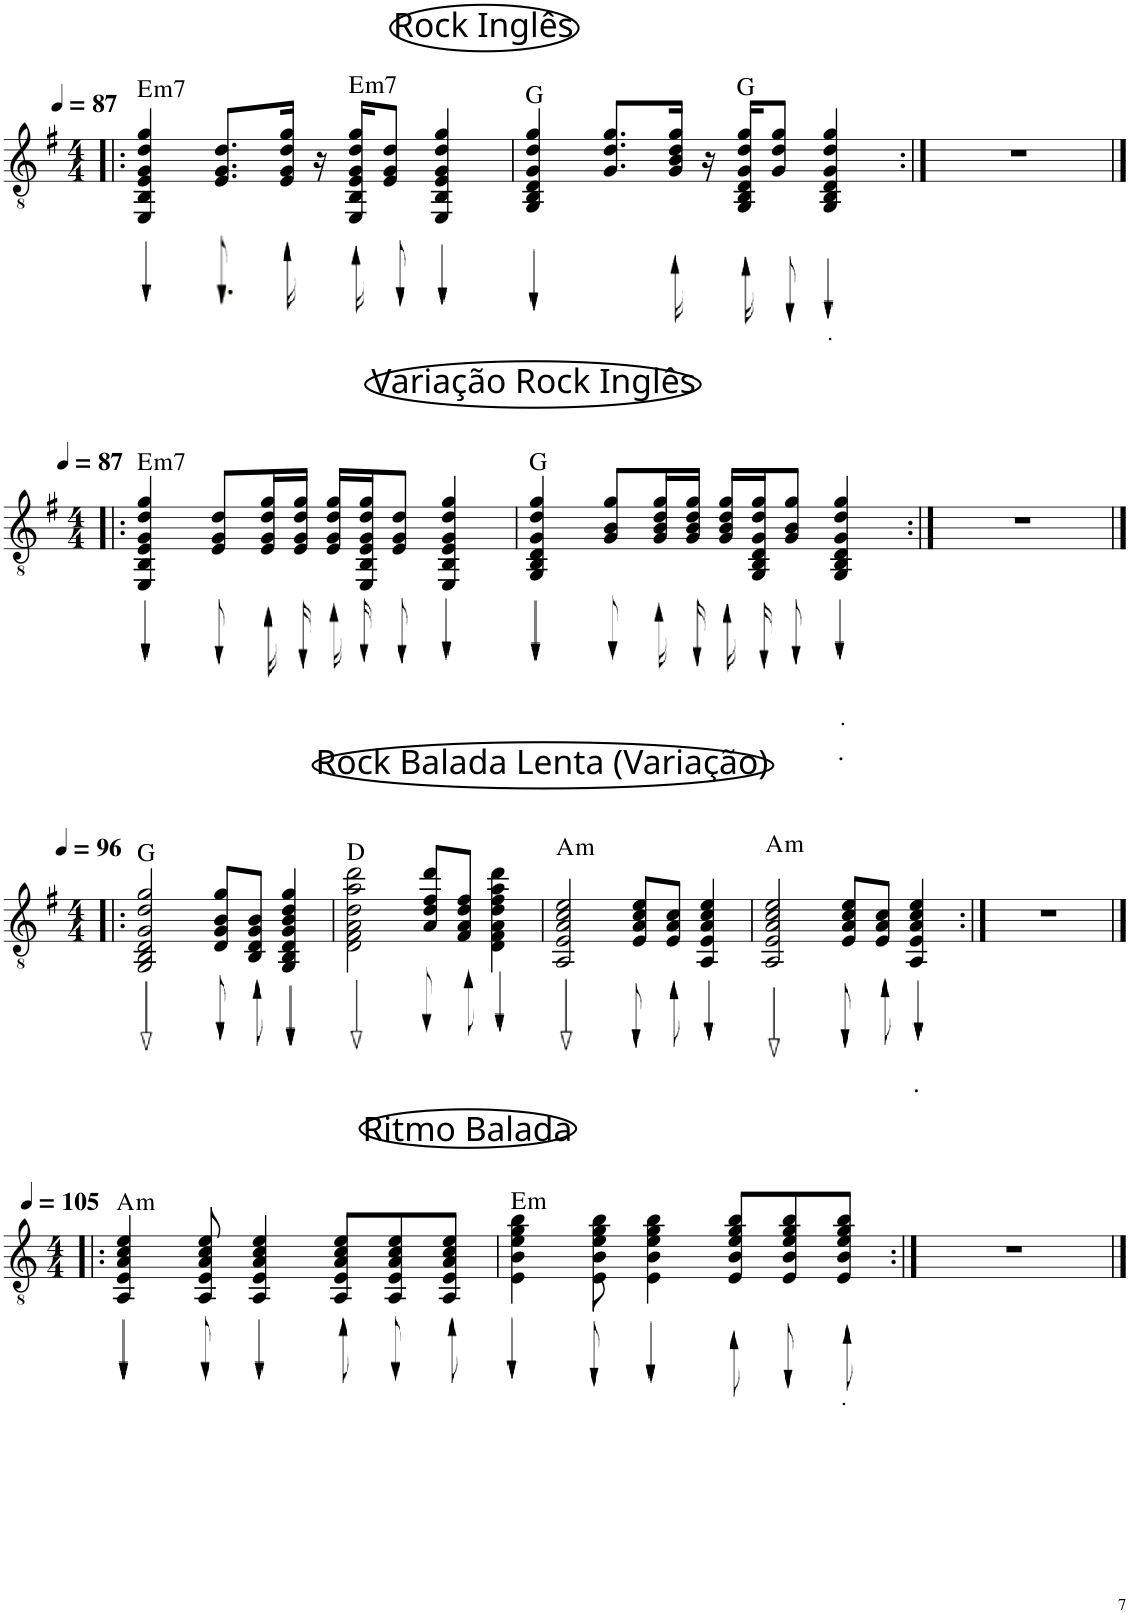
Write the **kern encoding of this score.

**kern	**text	**text	**text	**text	**text	**text	**text	**harte
*part1	*part1	*part1	*part1	*part1	*part1	*part1	*part1	*part1
*staff1	*staff1	*staff1	*staff1	*staff1	*staff1	*staff1	*staff1	*
*I"Violão acústico	*	*	*	*	*	*	*	*
*I'Viol.	*	*	*	*	*	*	*	*
!!LO:PB:g=z
*clefGv2	*	*	*	*	*	*	*	*
*k[f#]	*	*	*	*	*	*	*	*
*M4/4	*	*	*	*	*	*	*	*
*MM87	*	*	*	*	*	*	*	*
=1!|:	=1!|:	=1!|:	=1!|:	=1!|:	=1!|:	=1!|:	=1!|:	=1!|:
!	!	!	!	!	!	!	!	!LO:H:kt=m7
4EE/ 4BB/ 4E/ 4G/ 4d/ 4g/	.	.	.	.	.	.	.	E:min7
8.E/ 8.G/ 8.d/L	.	.	.	.	.	.	.	.
16E/ 16G/ 16d/ 16g/Jk	.	.	.	.	.	.	.	.
16r	.	.	.	.	.	.	.	.
!	!	!	!	!	!	!	!	!LO:H:kt=m7
16EE/ 16BB/ 16E/ 16G/ 16d/ 16g/KL	.	.	.	.	.	.	.	E:min7
8E/ 8G/ 8d/J	.	.	.	.	.	.	.	.
!LO:TX:a:t=Rock Inglês	!	!	!	!	!	!	!	!
4EE/ 4BB/ 4E/ 4G/ 4d/ 4g/	.	.	.	.	.	.	.	.
=2	=2	=2	=2	=2	=2	=2	=2	=2
4GG/ 4BB/ 4D/ 4G/ 4d/ 4g/	.	.	.	.	.	.	.	G:maj
8.G/ 8.d/ 8.g/L	.	.	.	.	.	.	.	.
16G/ 16B/ 16d/ 16g/Jk	.	.	.	.	.	.	.	.
16r	.	.	.	.	.	.	.	.
16GG/ 16BB/ 16D/ 16G/ 16d/ 16g/KL	.	.	.	.	.	.	.	G:maj
8G/ 8d/ 8g/J	.	.	.	.	.	.	.	.
!	!	!	!	!	!	!LO:LY:b	!	!
4GG/ 4BB/ 4D/ 4G/ 4d/ 4g/	.	.	.	.	.	.	.	.
=3:|!	=3:|!	=3:|!	=3:|!	=3:|!	=3:|!	=3:|!	=3:|!	=3:|!
1r	.	.	.	.	.	.	.	.
!!LO:LB:g=z
=1|!:	=1|!:	=1|!:	=1|!:	=1|!:	=1|!:	=1|!:	=1|!:	=1|!:
*M4/4	*	*	*	*	*	*	*	*
*MM87	*	*	*	*	*	*	*	*
!	!	!	!	!	!	!	!	!LO:H:kt=m7
4EE/ 4BB/ 4E/ 4G/ 4d/ 4g/	.	.	.	.	.	.	.	E:min7
8E/ 8G/ 8d/L	.	.	.	.	.	.	.	.
16E/ 16G/ 16d/ 16g/L	.	.	.	.	.	.	.	.
16E/ 16G/ 16d/ 16g/JJ	.	.	.	.	.	.	.	.
16E/ 16G/ 16d/ 16g/LL	.	.	.	.	.	.	.	.
16EE/ 16BB/ 16E/ 16G/ 16d/ 16g/J	.	.	.	.	.	.	.	.
8E/ 8G/ 8d/J	.	.	.	.	.	.	.	.
!LO:TX:a:t=Variação Rock Inglês	!	!	!	!	!	!	!	!
4EE/ 4BB/ 4E/ 4G/ 4d/ 4g/	.	.	.	.	.	.	.	.
=2	=2	=2	=2	=2	=2	=2	=2	=2
4GG/ 4BB/ 4D/ 4G/ 4d/ 4g/	.	.	.	.	.	.	.	G:maj
8G/ 8B/ 8g/L	.	.	.	.	.	.	.	.
16G/ 16B/ 16d/ 16g/L	.	.	.	.	.	.	.	.
16G/ 16B/ 16d/ 16g/JJ	.	.	.	.	.	.	.	.
16G/ 16B/ 16d/ 16g/LL	.	.	.	.	.	.	.	.
16GG/ 16BB/ 16D/ 16G/ 16d/ 16g/J	.	.	.	.	.	.	.	.
8G/ 8B/ 8g/J	.	.	.	.	.	.	.	.
!	!	!	!	!LO:LY:b	!	!	!LO:LY:b	!
4GG/ 4BB/ 4D/ 4G/ 4d/ 4g/	.	.	.	.	.	.	.	.
=3:|!	=3:|!	=3:|!	=3:|!	=3:|!	=3:|!	=3:|!	=3:|!	=3:|!
1r	.	.	.	.	.	.	.	.
!!LO:LB:g=z
=1|!:	=1|!:	=1|!:	=1|!:	=1|!:	=1|!:	=1|!:	=1|!:	=1|!:
*M4/4	*	*	*	*	*	*	*	*
*MM96	*	*	*	*	*	*	*	*
2GG/ 2BB/ 2D/ 2G/ 2d/ 2g/	.	.	.	.	.	.	.	G:maj
8D/ 8G/ 8B/ 8g/L	.	.	.	.	.	.	.	.
8BB/ 8D/ 8G/ 8B/J	.	.	.	.	.	.	.	.
4GG/ 4BB/ 4D/ 4G/ 4B/ 4d/ 4g/	.	.	.	.	.	.	.	.
=2	=2	=2	=2	=2	=2	=2	=2	=2
2D\ 2F#\ 2A\ 2d\ 2a\ 2dd\	.	.	.	.	.	.	.	D:maj
8A/ 8d/ 8f#/ 8dd/L	.	.	.	.	.	.	.	.
8F#/ 8A/ 8d/ 8f#/J	.	.	.	.	.	.	.	.
4D\ 4F#\ 4A\ 4d\ 4f#\ 4a\ 4dd\	.	.	.	.	.	.	.	.
=3	=3	=3	=3	=3	=3	=3	=3	=3
!LO:TX:a:t=Rock Balada Lenta (Variação)	!	!	!	!	!	!	!	!LO:H:kt=m
2AA/ 2E/ 2A/ 2c/ 2e/	.	.	.	.	.	.	.	A:min
8E/ 8A/ 8c/ 8e/L	.	.	.	.	.	.	.	.
8E/ 8A/ 8c/J	.	.	.	.	.	.	.	.
4AA/ 4E/ 4A/ 4c/ 4e/	.	.	.	.	.	.	.	.
=4	=4	=4	=4	=4	=4	=4	=4	=4
!	!	!	!	!	!	!	!	!LO:H:kt=m
2AA/ 2E/ 2A/ 2c/ 2e/	.	.	.	.	.	.	.	A:min
8E/ 8A/ 8c/ 8e/L	.	.	.	.	.	.	.	.
8E/ 8A/ 8c/J	.	.	.	.	.	.	.	.
!	!	!	!	!	!LO:LY:b	!	!	!
4AA/ 4E/ 4A/ 4c/ 4e/	.	.	.	.	.	.	.	.
=5:|!	=5:|!	=5:|!	=5:|!	=5:|!	=5:|!	=5:|!	=5:|!	=5:|!
1r	.	.	.	.	.	.	.	.
!!LO:LB:g=z
=1|!:	=1|!:	=1|!:	=1|!:	=1|!:	=1|!:	=1|!:	=1|!:	=1|!:
*k[]	*	*	*	*	*	*	*	*
*M4/4	*	*	*	*	*	*	*	*
*MM105	*	*	*	*	*	*	*	*
!	!	!	!	!	!	!	!	!LO:H:kt=m
4AA/ 4E/ 4A/ 4c/ 4e/	.	.	.	.	.	.	.	A:min
8AA/ 8E/ 8A/ 8c/ 8e/	.	.	.	.	.	.	.	.
4AA/ 4E/ 4A/ 4c/ 4e/	.	.	.	.	.	.	.	.
8AA/ 8E/ 8A/ 8c/ 8e/L	.	.	.	.	.	.	.	.
8AA/ 8E/ 8A/ 8c/ 8e/	.	.	.	.	.	.	.	.
!LO:TX:a:t=Ritmo Balada	!	!	!	!	!	!	!	!
8AA/ 8E/ 8A/ 8c/ 8e/J	.	.	.	.	.	.	.	.
=2	=2	=2	=2	=2	=2	=2	=2	=2
!	!	!	!	!	!	!	!	!LO:H:kt=m
4E\ 4B\ 4e\ 4g\ 4b\	.	.	.	.	.	.	.	E:min
8E\ 8B\ 8e\ 8g\ 8b\	.	.	.	.	.	.	.	.
4E\ 4B\ 4e\ 4g\ 4b\	.	.	.	.	.	.	.	.
8E/ 8B/ 8e/ 8g/ 8b/L	.	.	.	.	.	.	.	.
8E/ 8B/ 8e/ 8g/ 8b/	.	.	.	.	.	.	.	.
!	!	!	!	!LO:LY:b	!	!	!	!
8E/ 8B/ 8e/ 8g/ 8b/J	.	.	.	.	.	.	.	.
=3:|!	=3:|!	=3:|!	=3:|!	=3:|!	=3:|!	=3:|!	=3:|!	=3:|!
1r	.	.	.	.	.	.	.	.
==	==	==	==	==	==	==	==	==
*-	*-	*-	*-	*-	*-	*-	*-	*-
